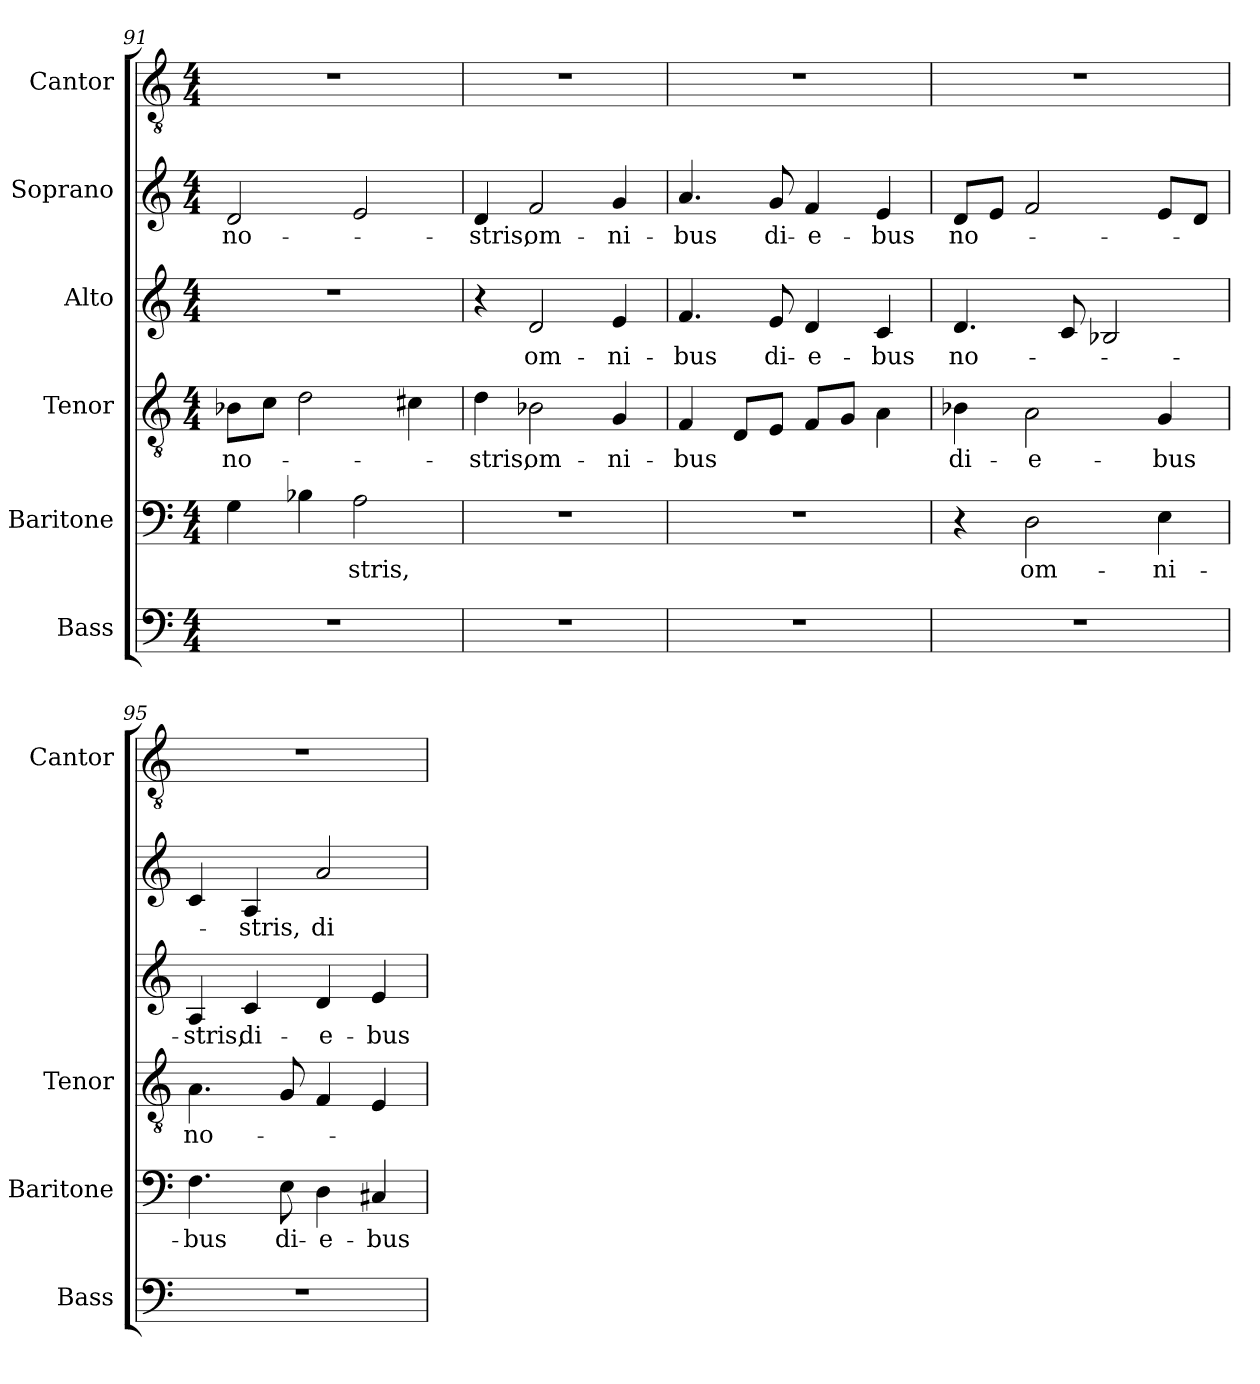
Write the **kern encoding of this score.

**kern	**kern	**text	**kern	**text	**kern	**text	**kern	**text	**kern
*part6	*part5	*part5	*part4	*part4	*part3	*part3	*part2	*part2	*part1
*staff6	*staff5	*staff5	*staff4	*staff4	*staff3	*staff3	*staff2	*staff2	*staff1
*I"Bass	*I"Baritone	*	*I"Tenor	*	*I"Alto	*	*I"Soprano	*	*I"Cantor
*I'Bass	*I'Baritone	*	*I'Tenor	*	*	*	*	*	*I'Cantor
*clefF4	*clefF4	*	*clefGv2	*	*clefG2	*	*clefG2	*	*clefGv2
*ITrd7c12	*	*	*	*	*	*	*	*	*ITrd7c12
*k[]	*k[]	*	*k[]	*	*k[]	*	*k[]	*	*k[]
*C:	*C:	*	*C:	*	*C:	*	*C:	*	*C:
*M4/4	*M4/4	*	*M4/4	*	*M4/4	*	*M4/4	*	*M4/4
=91	=91	=91	=91	=91	=91	=91	=91	=91	=91
!	!	!	!	!LO:LY:b:color=#000000	!	!	!	!	!
!	!	!	!	!	!	!	!	!LO:LY:b:color=#000000	!
1r	4Gi\	.	8B-Xi\L	no-	1r	.	2di/	no-	1r
.	.	.	8ci\J	.	.	.	.	.	.
.	4B-Xi\	.	2di\	.	.	.	.	.	.
!	!	!LO:LY:b:color=#000000	!	!	!	!	!	!	!
.	2Ai\	-stris,	.	.	.	.	2ei/	.	.
.	.	.	4c#Xi\	.	.	.	.	.	.
!!LO:LB:g=z
=92	=92	=92	=92	=92	=92	=92	=92	=92	=92
!	!	!	!	!LO:LY:b:color=#000000	!	!	!	!	!
!	!	!	!	!	!	!	!	!LO:LY:b:color=#000000	!
1r	1r	.	4di\	-stris,	4r	.	4di/	-stris,	1r
!	!	!	!	!LO:LY:b:color=#000000	!	!	!	!	!
!	!	!	!	!	!	!LO:LY:b:color=#000000	!	!	!
!	!	!	!	!	!	!	!	!LO:LY:b:color=#000000	!
.	.	.	2B-Xi\	om-	2di/	om-	2fi/	om-	.
!	!	!	!	!LO:LY:b:color=#000000	!	!	!	!	!
!	!	!	!	!	!	!LO:LY:b:color=#000000	!	!	!
!	!	!	!	!	!	!	!	!LO:LY:b:color=#000000	!
.	.	.	4Gi/	-ni-	4ei/	-ni-	4gi/	-ni-	.
=93	=93	=93	=93	=93	=93	=93	=93	=93	=93
!	!	!	!	!LO:LY:b:color=#000000	!	!	!	!	!
!	!	!	!	!	!	!LO:LY:b:color=#000000	!	!	!
!	!	!	!	!	!	!	!	!LO:LY:b:color=#000000	!
1r	1r	.	4Fi/	-bus	4.fi/	-bus	4.ai/	-bus	1r
.	.	.	8Di/L	.	.	.	.	.	.
!	!	!	!	!	!	!LO:LY:b:color=#000000	!	!	!
!	!	!	!	!	!	!	!	!LO:LY:b:color=#000000	!
.	.	.	8Ei/J	.	8ei/	di-	8gi/	di-	.
!	!	!	!	!	!	!LO:LY:b:color=#000000	!	!	!
!	!	!	!	!	!	!	!	!LO:LY:b:color=#000000	!
.	.	.	8Fi/L	.	4di/	-e-	4fi/	-e-	.
.	.	.	8Gi/J	.	.	.	.	.	.
!	!	!	!	!	!	!LO:LY:b:color=#000000	!	!	!
!	!	!	!	!	!	!	!	!LO:LY:b:color=#000000	!
.	.	.	4Ai\	.	4ci/	-bus	4ei/	-bus	.
=94	=94	=94	=94	=94	=94	=94	=94	=94	=94
!	!	!	!	!LO:LY:b:color=#000000	!	!	!	!	!
!	!	!	!	!	!	!LO:LY:b:color=#000000	!	!	!
!	!	!	!	!	!	!	!	!LO:LY:b:color=#000000	!
1r	4r	.	4B-Xi\	di-	4.di/	no-	8di/L	no-	1r
.	.	.	.	.	.	.	8ei/J	.	.
!	!	!LO:LY:b:color=#000000	!	!	!	!	!	!	!
!	!	!	!	!LO:LY:b:color=#000000	!	!	!	!	!
.	2Di\	om-	2Ai\	-e-	.	.	2fi/	.	.
.	.	.	.	.	8ci/	.	.	.	.
.	.	.	.	.	2B-Xi/	.	.	.	.
!	!	!LO:LY:b:color=#000000	!	!	!	!	!	!	!
!	!	!	!	!LO:LY:b:color=#000000	!	!	!	!	!
.	4Ei\	-ni-	4Gi/	-bus	.	.	8ei/L	.	.
.	.	.	.	.	.	.	8di/J	.	.
=95	=95	=95	=95	=95	=95	=95	=95	=95	=95
!	!	!LO:LY:b:color=#000000	!	!	!	!	!	!	!
!	!	!	!	!LO:LY:b:color=#000000	!	!	!	!	!
!	!	!	!	!	!	!LO:LY:b:color=#000000	!	!	!
1r	4.Fi\	-bus	4.Ai\	no-	4Ai/	-stris,	4ci/	.	1r
!	!	!	!	!	!	!LO:LY:b:color=#000000	!	!	!
!	!	!	!	!	!	!	!	!LO:LY:b:color=#000000	!
.	.	.	.	.	4ci/	di-	4Ai/	-stris,	.
!	!	!LO:LY:b:color=#000000	!	!	!	!	!	!	!
.	8Ei\	di-	8Gi/	.	.	.	.	.	.
!	!	!LO:LY:b:color=#000000	!	!	!	!	!	!	!
!	!	!	!	!	!	!LO:LY:b:color=#000000	!	!	!
!	!	!	!	!	!	!	!	!LO:LY:b:color=#000000	!
.	4Di\	-e-	4Fi/	.	4di/	-e-	2ai/	di-	.
!	!	!LO:LY:b:color=#000000	!	!	!	!	!	!	!
!	!	!	!	!	!	!LO:LY:b:color=#000000	!	!	!
.	4C#Xi/	-bus	4Ei/	.	4ei/	-bus	.	.	.
=	=	=	=	=	=	=	=	=	=
*-	*-	*-	*-	*-	*-	*-	*-	*-	*-
